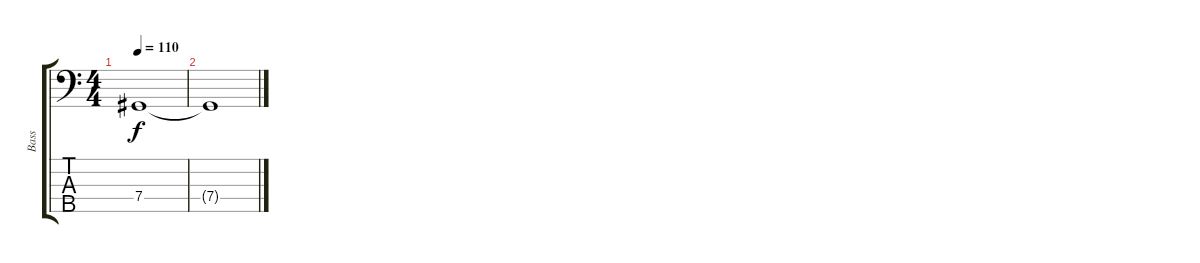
\track ("Bass" "Bass") {instrument slapbass1}
\staff {score tabs}
\tuning (Gb2 Db2 Ab1 Db1 Bb0) {hide}
\ts (4 4)
\tempo 110
\clef f4
\ks c
7.4{t}.1{dy f} |
7.4{t}.1
